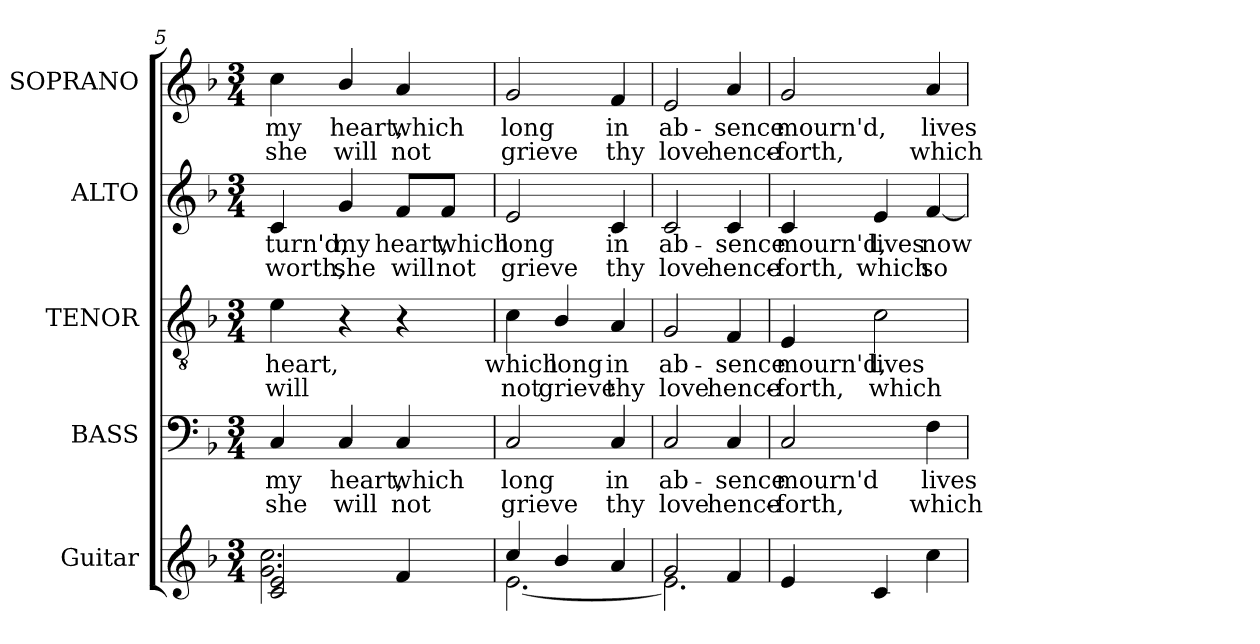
**kern	**kern	**text	**text	**kern	**text	**text	**kern	**text	**text	**kern	**text	**text
*part5	*part4	*part4	*part4	*part3	*part3	*part3	*part2	*part2	*part2	*part1	*part1	*part1
*staff5	*staff4	*staff4	*staff4	*staff3	*staff3	*staff3	*staff2	*staff2	*staff2	*staff1	*staff1	*staff1
*I"Guitar	*I"BASS	*	*	*I"TENOR	*	*	*I"ALTO	*	*	*I"SOPRANO	*	*
*	*I'B.	*	*	*I'T.	*	*	*I'A.	*	*	*I'S.	*	*
*clefG2	*clefF4	*	*	*clefGv2	*	*	*clefG2	*	*	*clefG2	*	*
*ITrd7c12	*	*	*	*ITrd7c12	*	*	*	*	*	*	*	*
*k[b-]	*k[b-]	*	*	*k[b-]	*	*	*k[b-]	*	*	*k[b-]	*	*
*F:	*F:	*	*	*F:	*	*	*F:	*	*	*F:	*	*
*M3/4	*M3/4	*	*	*M3/4	*	*	*M3/4	*	*	*M3/4	*	*
=5	=5	=5	=5	=5	=5	=5	=5	=5	=5	=5	=5	=5
*^	*	*	*	*	*	*	*	*	*	*	*	*
!	!	!	!LO:LY:b:color=#000000	!LO:LY:b:color=#000000	!	!	!	!	!	!	!	!	!
!	!	!	!	!	!	!LO:LY:b:color=#000000	!LO:LY:b:color=#000000	!	!	!	!	!	!
!	!	!	!	!	!	!	!	!	!LO:LY:b:color=#000000	!LO:LY:b:color=#000000	!	!	!
!	!	!	!	!	!	!	!	!	!	!	!	!LO:LY:b:color=#000000	!LO:LY:b:color=#000000
2Ci/ 2Ei	2.Gi\ 2.ci	4Ci/	my	she	4Ei\	heart,	will	4ci/	-turn'd,	worth,	4cci\	my	she
!	!	!	!LO:LY:b:color=#000000	!LO:LY:b:color=#000000	!	!	!	!	!	!	!	!	!
!	!	!	!	!	!	!	!	!	!LO:LY:b:color=#000000	!LO:LY:b:color=#000000	!	!	!
!	!	!	!	!	!	!	!	!	!	!	!	!LO:LY:b:color=#000000	!LO:LY:b:color=#000000
.	.	4Ci/	heart,	will	4r	.	.	4gi/	my	she	4b-i/	heart,	will
!	!	!	!LO:LY:b:color=#000000	!LO:LY:b:color=#000000	!	!	!	!	!	!	!	!	!
!	!	!	!	!	!	!	!	!	!LO:LY:b:color=#000000	!LO:LY:b:color=#000000	!	!	!
!	!	!	!	!	!	!	!	!	!	!	!	!LO:LY:b:color=#000000	!LO:LY:b:color=#000000
4Fi/	.	4Ci/	which	not	4r	.	.	8fi/L	heart,	will	4ai/	which	not
!	!	!	!	!	!	!	!	!	!LO:LY:b:color=#000000	!LO:LY:b:color=#000000	!	!	!
.	.	.	.	.	.	.	.	8fi/J	which	not	.	.	.
=6	=6	=6	=6	=6	=6	=6	=6	=6	=6	=6	=6	=6	=6
!	!	!	!LO:LY:b:color=#000000	!LO:LY:b:color=#000000	!	!	!	!	!	!	!	!	!
!	!	!	!	!	!	!LO:LY:b:color=#000000	!LO:LY:b:color=#000000	!	!	!	!	!	!
!	!	!	!	!	!	!	!	!	!LO:LY:b:color=#000000	!LO:LY:b:color=#000000	!	!	!
!	!	!	!	!	!	!	!	!	!	!	!	!LO:LY:b:color=#000000	!LO:LY:b:color=#000000
4ci/	[2.Ei\	2Ci/	long	grieve	4Ci\	which	not	2ei/	long	grieve	2gi/	long	grieve
!	!	!	!	!	!	!LO:LY:b:color=#000000	!LO:LY:b:color=#000000	!	!	!	!	!	!
4B-i/	.	.	.	.	4BB-i/	long	grieve	.	.	.	.	.	.
!	!	!	!LO:LY:b:color=#000000	!LO:LY:b:color=#000000	!	!	!	!	!	!	!	!	!
!	!	!	!	!	!	!LO:LY:b:color=#000000	!LO:LY:b:color=#000000	!	!	!	!	!	!
!	!	!	!	!	!	!	!	!	!LO:LY:b:color=#000000	!LO:LY:b:color=#000000	!	!	!
!	!	!	!	!	!	!	!	!	!	!	!	!LO:LY:b:color=#000000	!LO:LY:b:color=#000000
4Ai/	.	4Ci/	in	thy	4AAi/	in	thy	4ci/	in	thy	4fi/	in	thy
!!LO:LB:g=z
=7	=7	=7	=7	=7	=7	=7	=7	=7	=7	=7	=7	=7	=7
!	!	!	!LO:LY:b:color=#000000	!LO:LY:b:color=#000000	!	!	!	!	!	!	!	!	!
!	!	!	!	!	!	!LO:LY:b:color=#000000	!LO:LY:b:color=#000000	!	!	!	!	!	!
!	!	!	!	!	!	!	!	!	!LO:LY:b:color=#000000	!LO:LY:b:color=#000000	!	!	!
!	!	!	!	!	!	!	!	!	!	!	!	!LO:LY:b:color=#000000	!LO:LY:b:color=#000000
2Gi/	2.Ei\]	2Ci/	ab-	love	2GGi/	ab-	love	2ci/	ab-	love	2ei/	ab-	love
!	!	!	!LO:LY:b:color=#000000	!LO:LY:b:color=#000000	!	!	!	!	!	!	!	!	!
!	!	!	!	!	!	!LO:LY:b:color=#000000	!LO:LY:b:color=#000000	!	!	!	!	!	!
!	!	!	!	!	!	!	!	!	!LO:LY:b:color=#000000	!LO:LY:b:color=#000000	!	!	!
!	!	!	!	!	!	!	!	!	!	!	!	!LO:LY:b:color=#000000	!LO:LY:b:color=#000000
4Fi/	.	4Ci/	-sence	hence-	4FFi/	-sence	hence-	4ci/	-sence	hence-	4ai/	-sence	hence-
*v	*v	*	*	*	*	*	*	*	*	*	*	*	*
=8	=8	=8	=8	=8	=8	=8	=8	=8	=8	=8	=8	=8
!	!	!LO:LY:b:color=#000000	!LO:LY:b:color=#000000	!	!	!	!	!	!	!	!	!
!	!	!	!	!	!LO:LY:b:color=#000000	!LO:LY:b:color=#000000	!	!	!	!	!	!
!	!	!	!	!	!	!	!	!LO:LY:b:color=#000000	!LO:LY:b:color=#000000	!	!	!
!	!	!	!	!	!	!	!	!	!	!	!LO:LY:b:color=#000000	!LO:LY:b:color=#000000
4Ei/	2Ci/	mourn'd	-forth,	4EEi/	mourn'd,	-forth,	4ci/	mourn'd,	-forth,	2gi/	mourn'd,	-forth,
!	!	!	!	!	!LO:LY:b:color=#000000	!LO:LY:b:color=#000000	!	!	!	!	!	!
!	!	!	!	!	!	!	!	!LO:LY:b:color=#000000	!LO:LY:b:color=#000000	!	!	!
4Ci/	.	.	.	2Ci\	lives	which	4ei/	lives	which	.	.	.
!	!	!LO:LY:b:color=#000000	!LO:LY:b:color=#000000	!	!	!	!	!	!	!	!	!
!	!	!	!	!	!	!	!	!LO:LY:b:color=#000000	!LO:LY:b:color=#000000	!	!	!
!	!	!	!	!	!	!	!	!	!	!	!LO:LY:b:color=#000000	!LO:LY:b:color=#000000
4ci\	4Fi\	lives	which	.	.	.	[4fi/	now	so	4ai/	lives	which
=	=	=	=	=	=	=	=	=	=	=	=	=
*-	*-	*-	*-	*-	*-	*-	*-	*-	*-	*-	*-	*-
